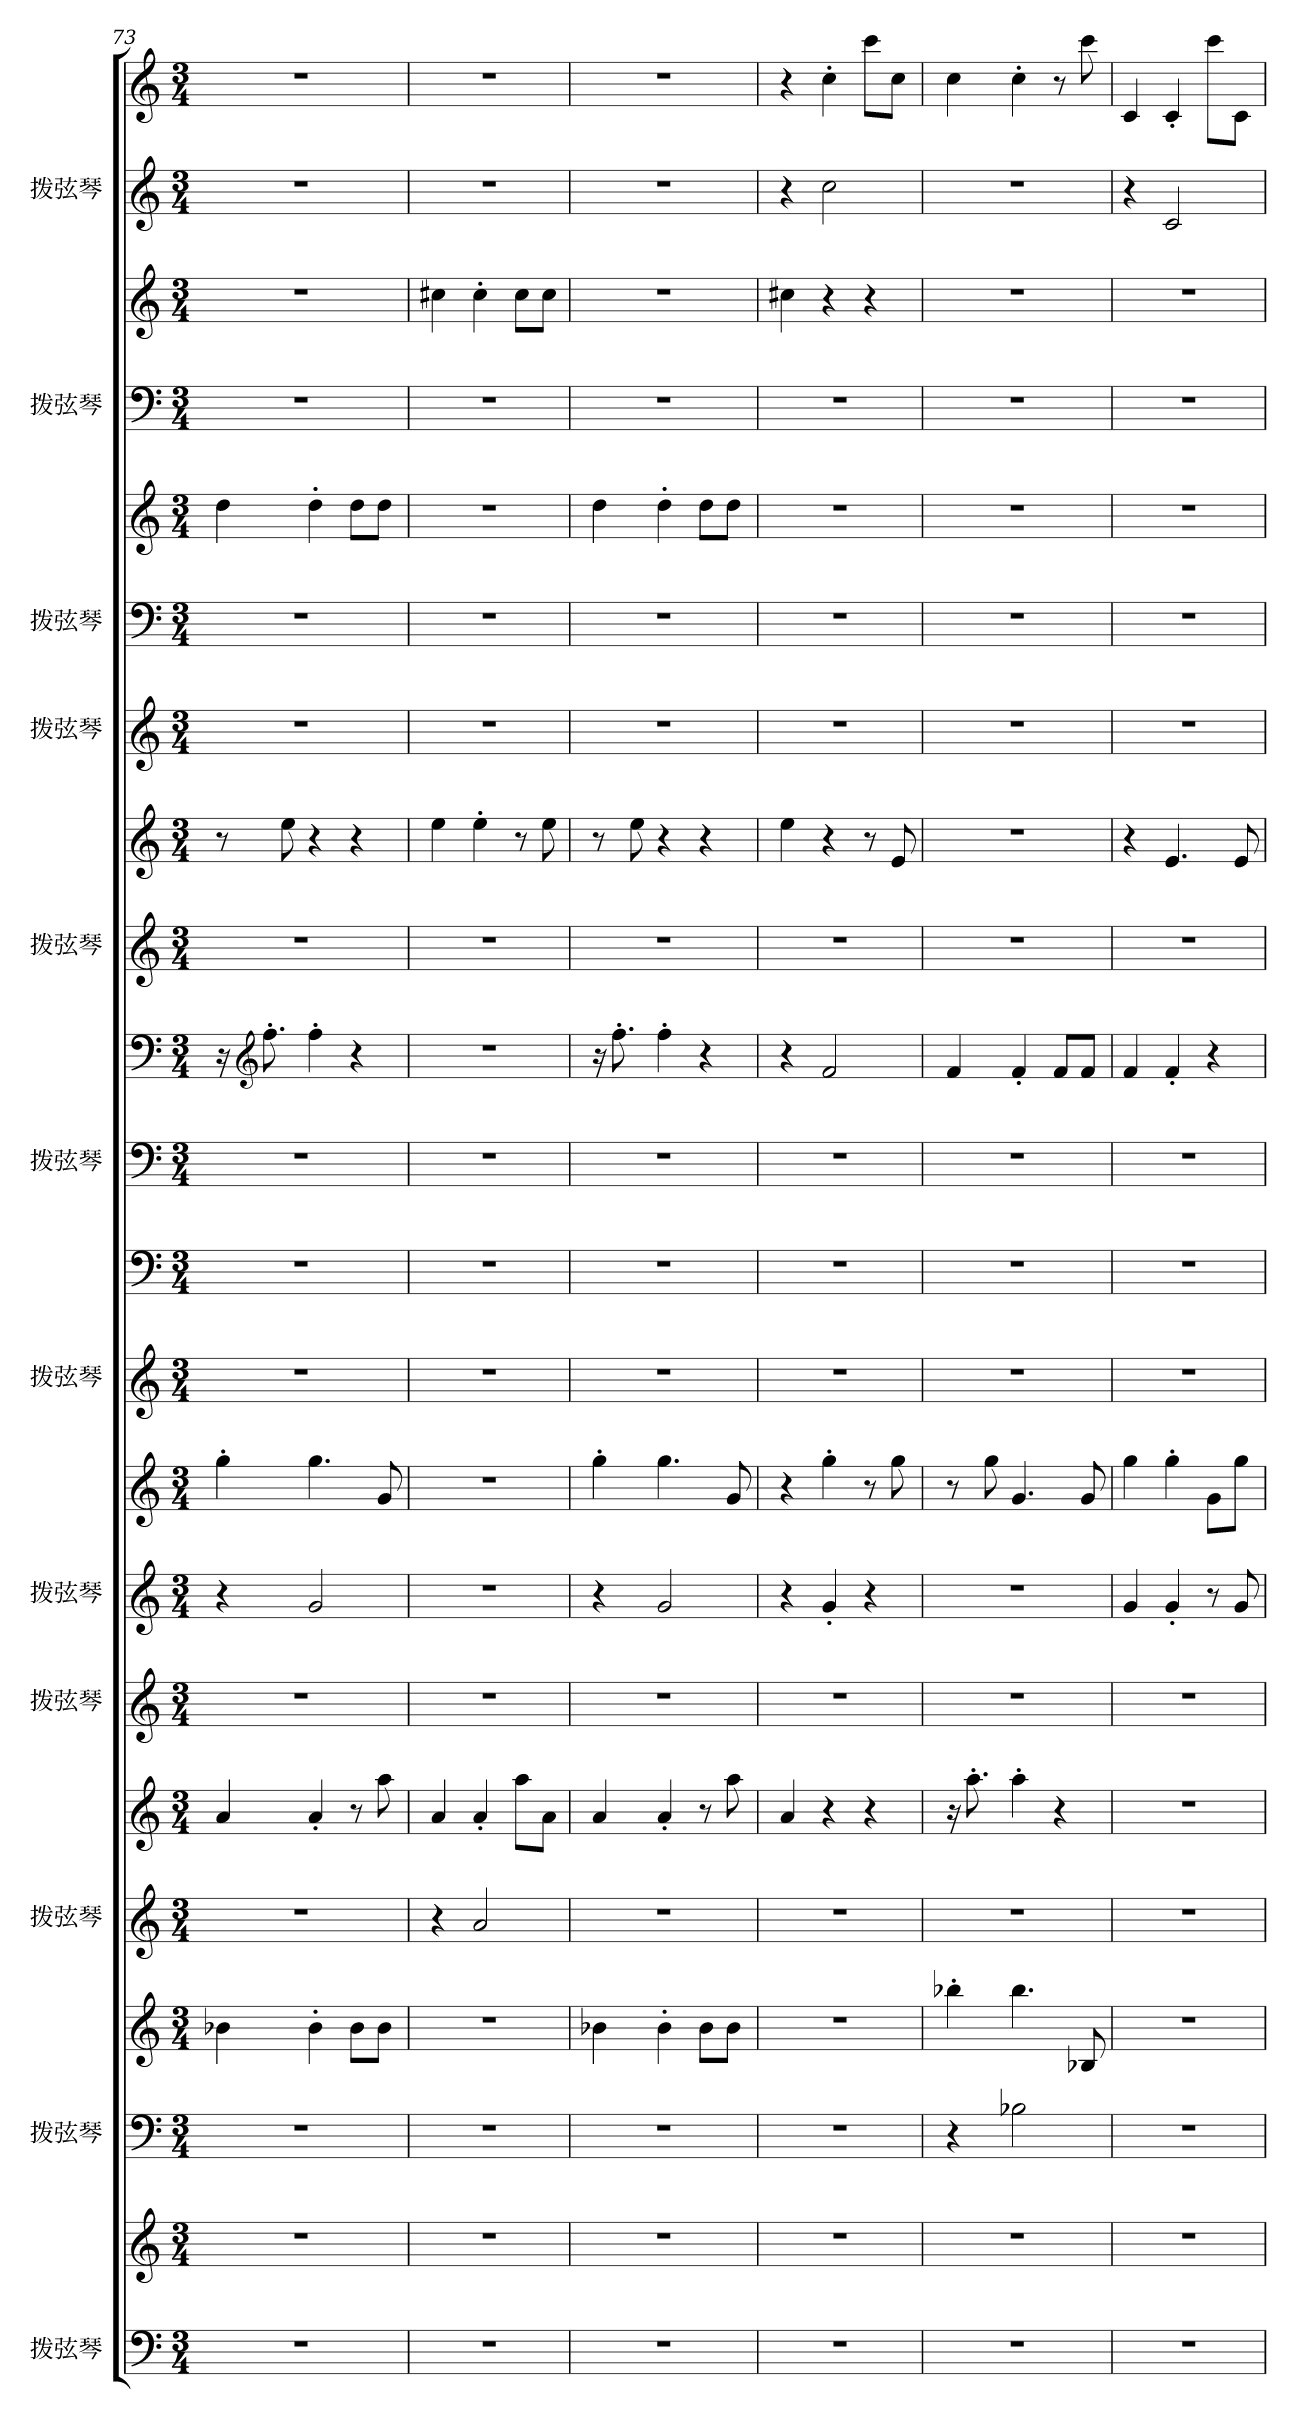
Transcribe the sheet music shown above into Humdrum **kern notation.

**kern	**kern	**kern	**kern	**kern	**kern	**kern	**kern	**kern	**kern	**kern	**kern	**kern	**kern	**kern	**kern	**kern	**kern	**kern	**kern	**kern	**kern
*part12	*part12	*part11	*part11	*part10	*part10	*part9	*part8	*part8	*part7	*part7	*part6	*part6	*part5	*part5	*part4	*part3	*part3	*part2	*part2	*part1	*part1
*staff22	*staff21	*staff20	*staff19	*staff18	*staff17	*staff16	*staff15	*staff14	*staff13	*staff12	*staff11	*staff10	*staff9	*staff8	*staff7	*staff6	*staff5	*staff4	*staff3	*staff2	*staff1
*I"拨弦琴	*	*I"拨弦琴	*	*I"拨弦琴	*	*I"拨弦琴	*I"拨弦琴	*	*I"拨弦琴	*	*I"拨弦琴	*	*I"拨弦琴	*	*I"拨弦琴	*I"拨弦琴	*	*I"拨弦琴	*	*I"拨弦琴	*
*clefF4	*clefG2	*clefF4	*clefG2	*clefG2	*clefG2	*clefG2	*clefG2	*clefG2	*clefG2	*clefF4	*clefF4	*clefF4	*clefG2	*clefG2	*clefG2	*clefF4	*clefG2	*clefF4	*clefG2	*clefG2	*clefG2
*k[]	*k[]	*k[]	*k[]	*k[]	*k[]	*k[]	*k[]	*k[]	*k[]	*k[]	*k[]	*k[]	*k[]	*k[]	*k[]	*k[]	*k[]	*k[]	*k[]	*k[]	*k[]
*M3/4	*M3/4	*M3/4	*M3/4	*M3/4	*M3/4	*M3/4	*M3/4	*M3/4	*M3/4	*M3/4	*M3/4	*M3/4	*M3/4	*M3/4	*M3/4	*M3/4	*M3/4	*M3/4	*M3/4	*M3/4	*M3/4
=73	=73	=73	=73	=73	=73	=73	=73	=73	=73	=73	=73	=73	=73	=73	=73	=73	=73	=73	=73	=73	=73
2.r	2.r	2.r	4b-X\	2.r	4a/	2.r	4r	4gg'\	2.r	2.r	2.r	16r	2.r	8r	2.r	2.r	4dd\	2.r	2.r	2.r	2.r
*	*	*	*	*	*	*	*	*	*	*	*	*clefG2	*	*	*	*	*	*	*	*	*
.	.	.	.	.	.	.	.	.	.	.	.	8.ff'\	.	.	.	.	.	.	.	.	.
.	.	.	.	.	.	.	.	.	.	.	.	.	.	8ee\	.	.	.	.	.	.	.
.	.	.	4b-'\	.	4a'/	.	2g/	4.gg\	.	.	.	4ff'\	.	4r	.	.	4dd'\	.	.	.	.
.	.	.	8b-\L	.	8r	.	.	.	.	.	.	4r	.	4r	.	.	8dd\L	.	.	.	.
.	.	.	8b-\J	.	8aa\	.	.	8g/	.	.	.	.	.	.	.	.	8dd\J	.	.	.	.
=74	=74	=74	=74	=74	=74	=74	=74	=74	=74	=74	=74	=74	=74	=74	=74	=74	=74	=74	=74	=74	=74
2.r	2.r	2.r	2.r	4r	4a/	2.r	2.r	2.r	2.r	2.r	2.r	2.r	2.r	4ee\	2.r	2.r	2.r	2.r	4cc#X\	2.r	2.r
.	.	.	.	2a/	4a'/	.	.	.	.	.	.	.	.	4ee'\	.	.	.	.	4cc#'\	.	.
.	.	.	.	.	8aa\L	.	.	.	.	.	.	.	.	8r	.	.	.	.	8cc#\L	.	.
.	.	.	.	.	8a\J	.	.	.	.	.	.	.	.	8ee\	.	.	.	.	8cc#\J	.	.
=75	=75	=75	=75	=75	=75	=75	=75	=75	=75	=75	=75	=75	=75	=75	=75	=75	=75	=75	=75	=75	=75
2.r	2.r	2.r	4b-X\	2.r	4a/	2.r	4r	4gg'\	2.r	2.r	2.r	16r	2.r	8r	2.r	2.r	4dd\	2.r	2.r	2.r	2.r
.	.	.	.	.	.	.	.	.	.	.	.	8.ff'\	.	.	.	.	.	.	.	.	.
.	.	.	.	.	.	.	.	.	.	.	.	.	.	8ee\	.	.	.	.	.	.	.
.	.	.	4b-'\	.	4a'/	.	2g/	4.gg\	.	.	.	4ff'\	.	4r	.	.	4dd'\	.	.	.	.
.	.	.	8b-\L	.	8r	.	.	.	.	.	.	4r	.	4r	.	.	8dd\L	.	.	.	.
.	.	.	8b-\J	.	8aa\	.	.	8g/	.	.	.	.	.	.	.	.	8dd\J	.	.	.	.
!!LO:PB:g=z
=76	=76	=76	=76	=76	=76	=76	=76	=76	=76	=76	=76	=76	=76	=76	=76	=76	=76	=76	=76	=76	=76
2.r	2.r	2.r	2.r	2.r	4a/	2.r	4r	4r	2.r	2.r	2.r	4r	2.r	4ee\	2.r	2.r	2.r	2.r	4cc#X\	4r	4r
.	.	.	.	.	4r	.	4g'/	4gg'\	.	.	.	2f/	.	4r	.	.	.	.	4r	2cc\	4cc'\
.	.	.	.	.	4r	.	4r	8r	.	.	.	.	.	8r	.	.	.	.	4r	.	8ccc\L
.	.	.	.	.	.	.	.	8gg\	.	.	.	.	.	8e/	.	.	.	.	.	.	8cc\J
=77	=77	=77	=77	=77	=77	=77	=77	=77	=77	=77	=77	=77	=77	=77	=77	=77	=77	=77	=77	=77	=77
2.r	2.r	4r	4bb-X'\	2.r	16r	2.r	2.r	8r	2.r	2.r	2.r	4f/	2.r	2.r	2.r	2.r	2.r	2.r	2.r	2.r	4cc\
.	.	.	.	.	8.aa'\	.	.	.	.	.	.	.	.	.	.	.	.	.	.	.	.
.	.	.	.	.	.	.	.	8gg\	.	.	.	.	.	.	.	.	.	.	.	.	.
.	.	2B-X\	4.bb-\	.	4aa'\	.	.	4.g/	.	.	.	4f'/	.	.	.	.	.	.	.	.	4cc'\
.	.	.	.	.	4r	.	.	.	.	.	.	8f/L	.	.	.	.	.	.	.	.	8r
.	.	.	8B-X/	.	.	.	.	8g/	.	.	.	8f/J	.	.	.	.	.	.	.	.	8ccc\
=78	=78	=78	=78	=78	=78	=78	=78	=78	=78	=78	=78	=78	=78	=78	=78	=78	=78	=78	=78	=78	=78
2.r	2.r	2.r	2.r	2.r	2.r	2.r	4g/	4gg\	2.r	2.r	2.r	4f/	2.r	4r	2.r	2.r	2.r	2.r	2.r	4r	4c/
.	.	.	.	.	.	.	4g'/	4gg'\	.	.	.	4f'/	.	4.e/	.	.	.	.	.	2c/	4c'/
.	.	.	.	.	.	.	8r	8g\L	.	.	.	4r	.	.	.	.	.	.	.	.	8ccc\L
.	.	.	.	.	.	.	8g/	8gg\J	.	.	.	.	.	8e/	.	.	.	.	.	.	8c\J
=	=	=	=	=	=	=	=	=	=	=	=	=	=	=	=	=	=	=	=	=	=
*-	*-	*-	*-	*-	*-	*-	*-	*-	*-	*-	*-	*-	*-	*-	*-	*-	*-	*-	*-	*-	*-
